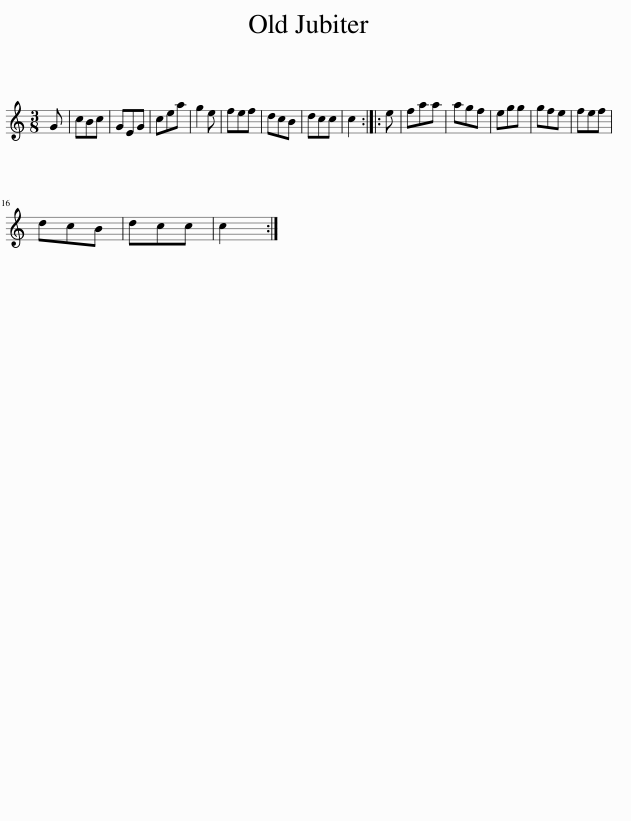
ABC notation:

X:1
L:1/8
M:3/8
I:linebreak $
K:C
V:1 treble
V:1
 G | cBc | GEG | cea | g2 e | %5
 fef | dcB | dcc | c2 :: e | %10
 faa | agf | egg | gfe | fef |$ %15
 dcB | dcc | c2 :| %18
